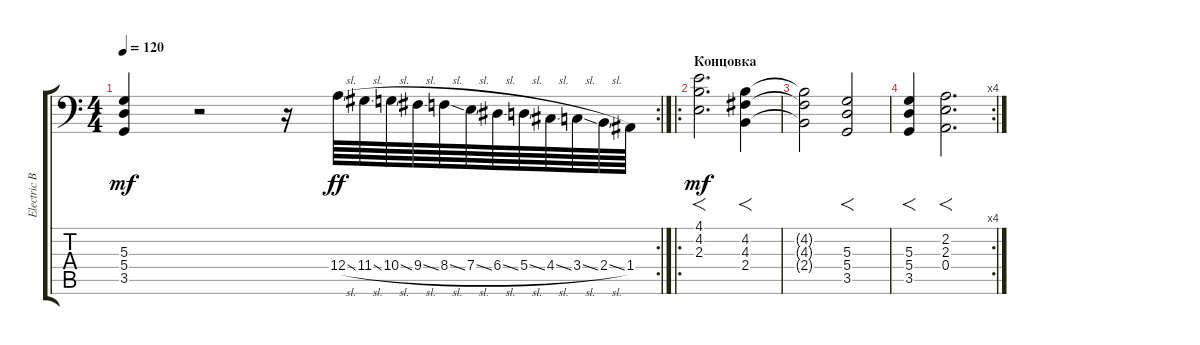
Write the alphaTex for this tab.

\track ("Electric Bass" "Electric B") {instrument electricbassfinger}
\staff {score tabs}
\tuning (C3 G2 D2 A1 E1 B0) {hide}
\rc 2
\ts (4 4)
\tempo 120
\clef f4
\ks c
(5.3{t} 5.4{t} 3.5{t}).4{dy mf} r.2 r.16 12.4{sl}.64{dy ff} 11.4{sl}.64 10.4{sl}.64 9.4{sl}.64 8.4{sl}.64 7.4{sl}.64 6.4{sl}.64 5.4{sl}.64 4.4{sl}.64 3.4{sl}.64 2.4{sl}.64 1.4.64 |
\ro
\section ("" "Концовка")
(4.1 4.2 2.3).2{f d dy mf} (4.2 4.3 2.4).4{f} |
(4.2{t} 4.3{t} 2.4{t}).2 (5.3 5.4 3.5).2{f} |
\rc 4
(5.3 5.4 3.5).4{f} (2.2 2.3 0.4).2{f d}
